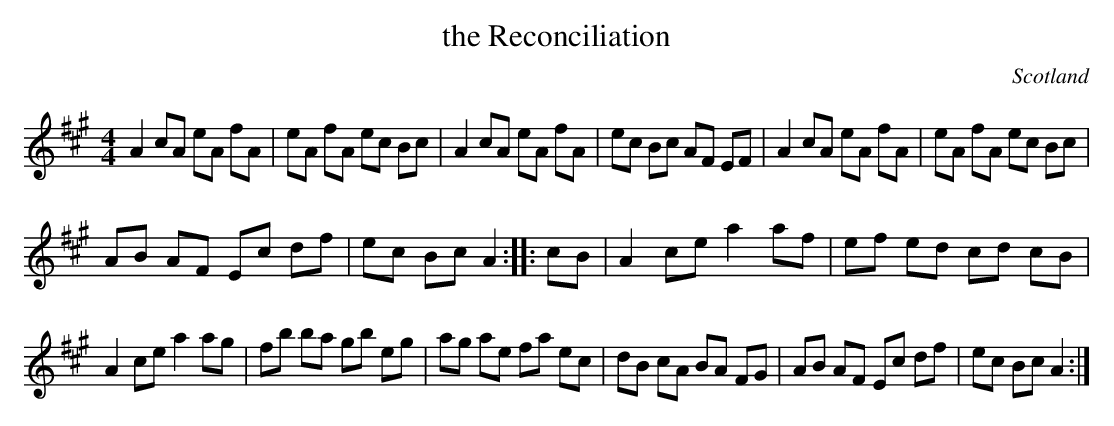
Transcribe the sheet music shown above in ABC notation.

X:1
T:the Reconciliation
O:Scotland
M:4/4
K:A
A2cA eA fA|eA fA ec Bc|A2cA eA fA|ec Bc AF EF|\
A2cA eA fA|eA fA ec Bc|
AB AF Ec df|ec Bc A2 :: cB |\
A2ce a2af|ef ed cd cB|
A2ce a2ag|fb ba gb eg|\
ag ae fa ec|dB cA BA FG|AB AF Ec df|ec Bc A2:|
